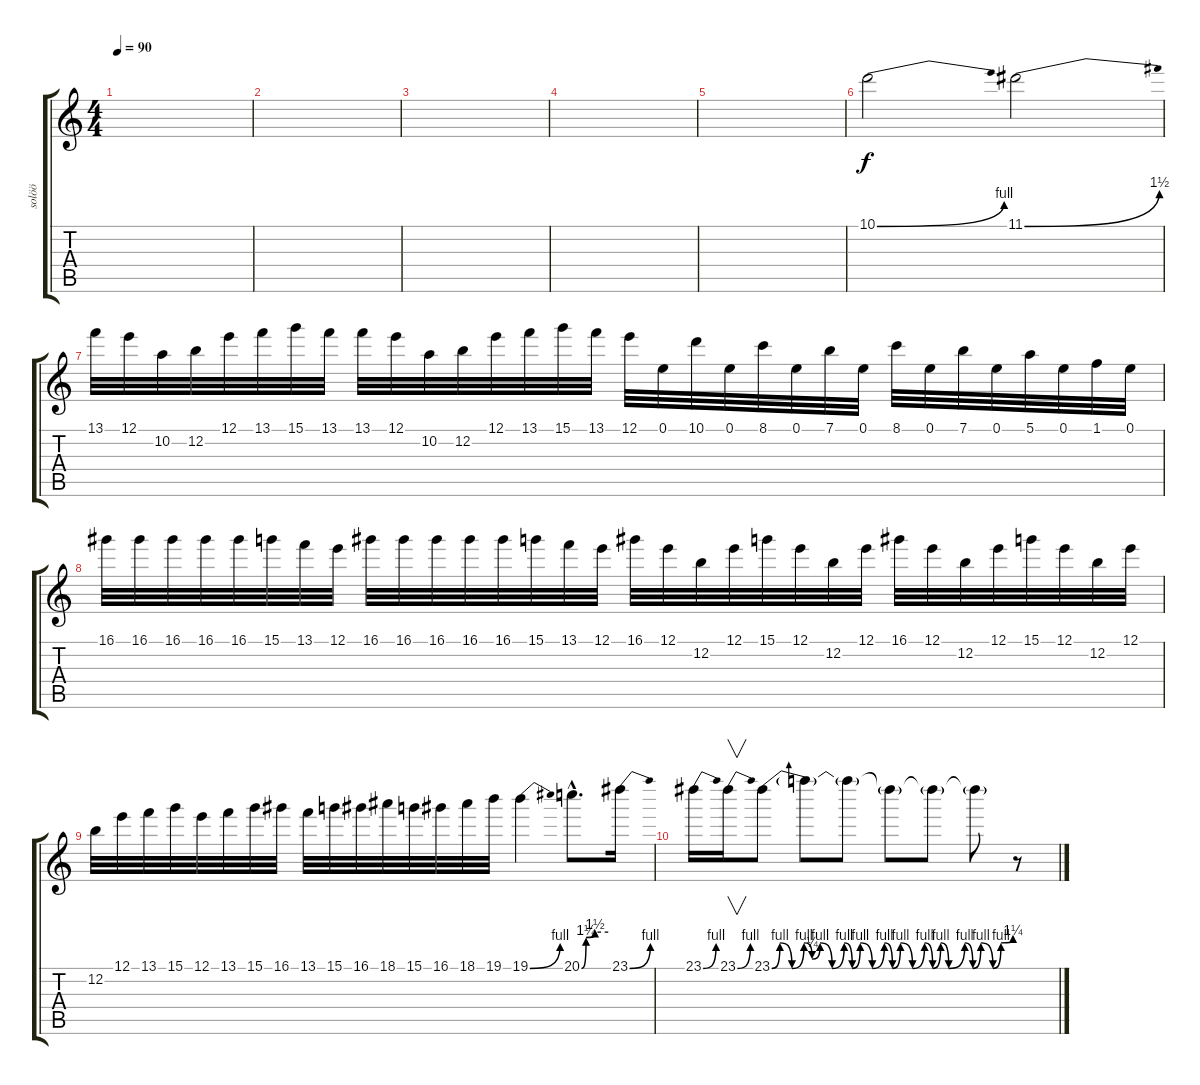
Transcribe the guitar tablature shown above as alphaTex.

\track ("solöö" "solöö") {instrument overdrivenguitar}
\staff {score tabs}
\tuning (E4 B3 G3 D3 A2 E2) {hide}
\ts (4 4)
\tempo 90
\clef g2
\ks c
|
|
|
|
|
10.1{be (bend 0 0 60 4)}.2 11.1{be (bend 0 0 60 6)}.2 |
13.1.32 12.1.32 10.2.32 12.2.32 12.1.32 13.1.32 15.1.32 13.1.32 13.1.32 12.1.32 10.2.32 12.2.32 12.1.32 13.1.32 15.1.32 13.1.32 12.1.32 0.1.32 10.1.32 0.1.32 8.1.32 0.1.32 7.1.32 0.1.32 8.1.32 0.1.32 7.1.32 0.1.32 5.1.32 0.1.32 1.1.32 0.1.32 |
16.1.32 16.1.32 16.1.32 16.1.32 16.1.32 15.1.32 13.1.32 12.1.32 16.1.32 16.1.32 16.1.32 16.1.32 16.1.32 15.1.32 13.1.32 12.1.32 16.1.32 12.1.32 12.2.32 12.1.32 15.1.32 12.1.32 12.2.32 12.1.32 16.1.32 12.1.32 12.2.32 12.1.32 15.1.32 12.1.32 12.2.32 12.1.32 |
12.2.32 12.1.32 13.1.32 15.1.32 12.1.32 13.1.32 15.1.32 16.1.32 13.1.32 15.1.32 16.1.32 18.1.32 15.1.32 16.1.32 18.1.32 19.1.32 19.1{be (bend 0 0 60 4)}.4 20.1{be (custom 0 0 10 5 30 6 60 6) hac}.8{d} 23.1{be (bend 0 0 60 4)}.16 |
23.1{be (bend 0 0 60 4)}.16 23.1{be (bend 0 0 60 4)}.16{v} 23.1{be (custom 0 0 2 4 5 0 8 4 10 1 12 4 15 0 18 4 20 0 22 4 25 0 28 4 30 0 32 4 35 0 38 4 40 0 42 4 44 0 48 4 50 0 52 4 55 0 57 4 60 5)}.8 23.1{t}.8 23.1{t}.8 23.1{t}.8 23.1{t}.8 23.1{t}.8 r.8
